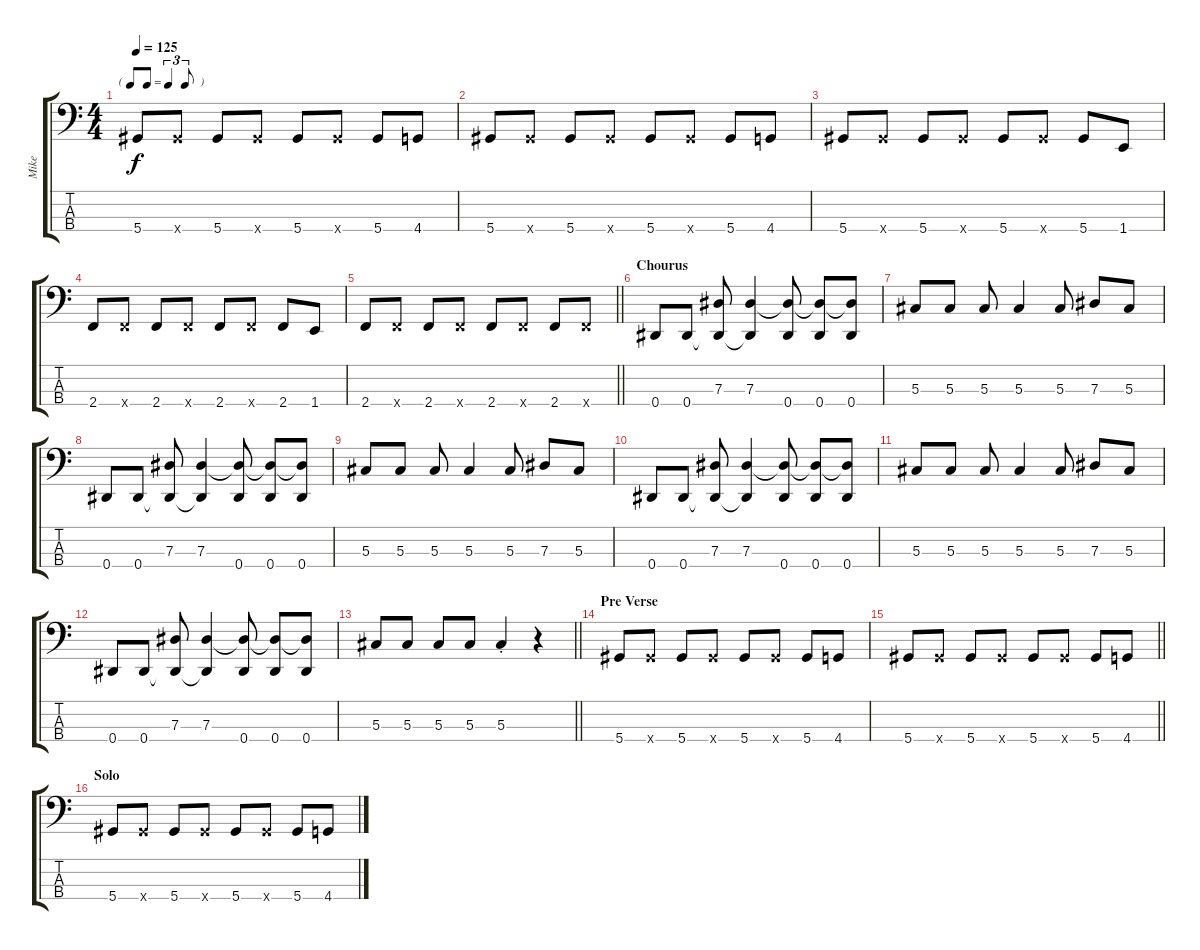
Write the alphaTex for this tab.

\track ("Mike" "Mike") {instrument electricbasspick}
\staff {score tabs}
\tuning (Gb2 Db2 Ab1 Eb1) {hide}
\ts (4 4)
\tf triplet8th
\tempo 125
\clef f4
\ks c
5.4.8{dy f} 5.4{x}.8 5.4.8 5.4{x}.8 5.4.8 5.4{x}.8 5.4.8 4.4.8 |
5.4.8 5.4{x}.8 5.4.8 5.4{x}.8 5.4.8 5.4{x}.8 5.4.8 4.4.8 |
5.4.8 5.4{x}.8 5.4.8 5.4{x}.8 5.4.8 5.4{x}.8 5.4.8 1.4.8 |
2.4.8 2.4{x}.8 2.4.8 2.4{x}.8 2.4.8 2.4{x}.8 2.4.8 1.4.8 |
\barLineRight lightlight
2.4.8 2.4{x}.8 2.4.8 2.4{x}.8 2.4.8 2.4{x}.8 2.4.8 2.4{x}.8 |
\section ("" "Chourus")
0.4.8 0.4.8 (7.3 0.4{t}).8 (7.3 0.4{t}).4 (7.3{t} 0.4).8 (7.3{t} 0.4).8 (7.3{t} 0.4).8 |
5.3.8 5.3.8 5.3.8 5.3.4 5.3.8 7.3.8 5.3.8 |
0.4.8 0.4.8 (7.3 0.4{t}).8 (7.3 0.4{t}).4 (7.3{t} 0.4).8 (7.3{t} 0.4).8 (7.3{t} 0.4).8 |
5.3.8 5.3.8 5.3.8 5.3.4 5.3.8 7.3.8 5.3.8 |
0.4.8 0.4.8 (7.3 0.4{t}).8 (7.3 0.4{t}).4 (7.3{t} 0.4).8 (7.3{t} 0.4).8 (7.3{t} 0.4).8 |
5.3.8 5.3.8 5.3.8 5.3.4 5.3.8 7.3.8 5.3.8 |
0.4.8 0.4.8 (7.3 0.4{t}).8 (7.3 0.4{t}).4 (7.3{t} 0.4).8 (7.3{t} 0.4).8 (7.3{t} 0.4).8 |
\barLineRight lightlight
5.3.8 5.3.8 5.3.8 5.3.8 5.3{st}.4 r.4 |
\section ("" "Pre Verse")
5.4.8 5.4{x}.8 5.4.8 5.4{x}.8 5.4.8 5.4{x}.8 5.4.8 4.4.8 |
\barLineRight lightlight
5.4.8 5.4{x}.8 5.4.8 5.4{x}.8 5.4.8 5.4{x}.8 5.4.8 4.4.8 |
\section ("" "Solo")
5.4.8 5.4{x}.8 5.4.8 5.4{x}.8 5.4.8 5.4{x}.8 5.4.8 4.4.8
